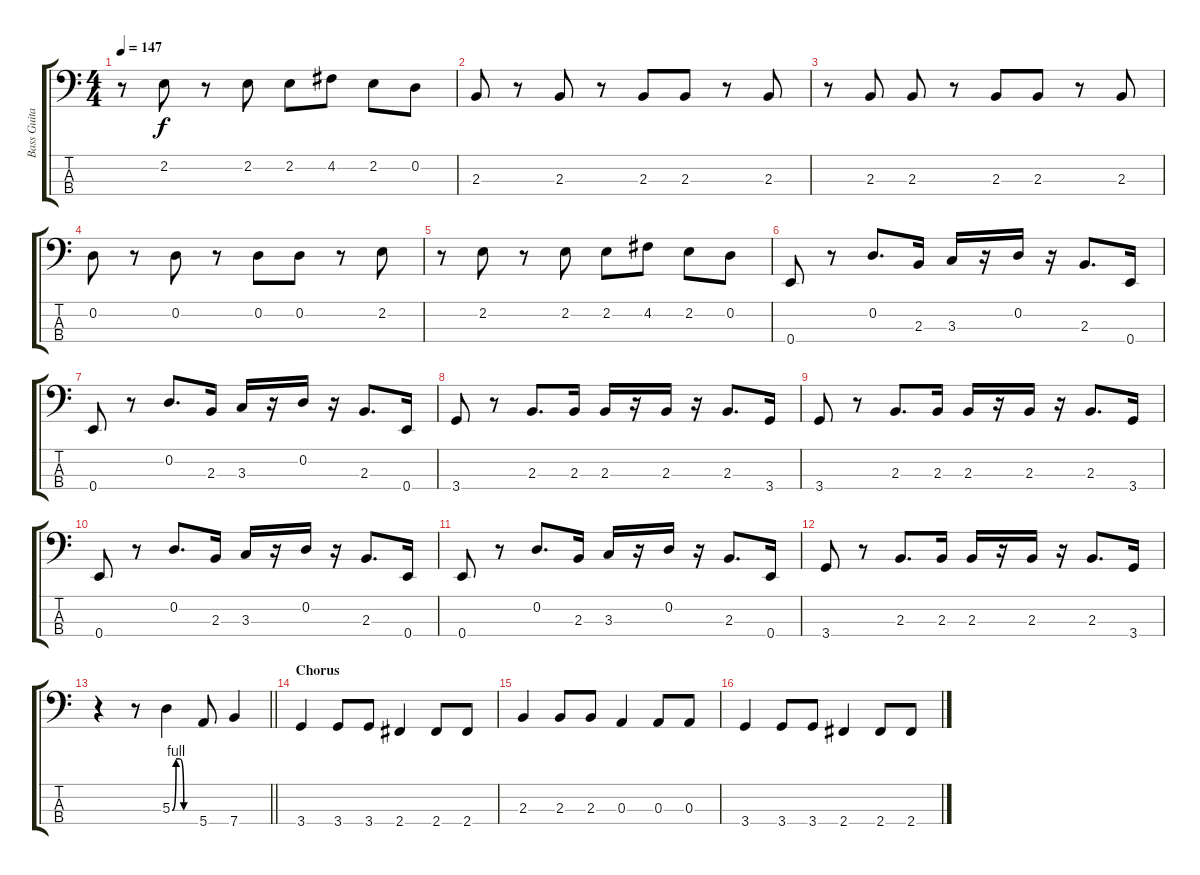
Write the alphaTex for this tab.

\track ("Bass Guitar" "Bass Guita") {instrument electricbassfinger}
\staff {score tabs}
\tuning (G2 D2 A1 E1) {hide}
\ts (4 4)
\tempo 147
\clef f4
\ks c
r.8{dy f} 2.2.8 r.8 2.2.8 2.2.8 4.2.8 2.2.8 0.2.8 |
2.3.8 r.8 2.3.8 r.8 2.3.8 2.3.8 r.8 2.3.8 |
r.8 2.3.8 2.3.8 r.8 2.3.8 2.3.8 r.8 2.3.8 |
0.2.8 r.8 0.2.8 r.8 0.2.8 0.2.8 r.8 2.2.8 |
r.8 2.2.8 r.8 2.2.8 2.2.8 4.2.8 2.2.8 0.2.8 |
0.4.8 r.8 0.2.8{d} 2.3.16 3.3.16 r.16 0.2.16 r.16 2.3.8{d} 0.4.16 |
0.4.8 r.8 0.2.8{d} 2.3.16 3.3.16 r.16 0.2.16 r.16 2.3.8{d} 0.4.16 |
3.4.8 r.8 2.3.8{d} 2.3.16 2.3.16 r.16 2.3.16 r.16 2.3.8{d} 3.4.16 |
3.4.8 r.8 2.3.8{d} 2.3.16 2.3.16 r.16 2.3.16 r.16 2.3.8{d} 3.4.16 |
0.4.8 r.8 0.2.8{d} 2.3.16 3.3.16 r.16 0.2.16 r.16 2.3.8{d} 0.4.16 |
0.4.8 r.8 0.2.8{d} 2.3.16 3.3.16 r.16 0.2.16 r.16 2.3.8{d} 0.4.16 |
3.4.8 r.8 2.3.8{d} 2.3.16 2.3.16 r.16 2.3.16 r.16 2.3.8{d} 3.4.16 |
\barLineRight lightlight
r.4 r.8 5.3{be (custom 0 0 10 4 20 4 30 0 60 0)}.4 5.4.8 7.4.4 |
\section ("" "Chorus")
3.4.4 3.4.8 3.4.8 2.4.4 2.4.8 2.4.8 |
2.3.4 2.3.8 2.3.8 0.3.4 0.3.8 0.3.8 |
3.4.4 3.4.8 3.4.8 2.4.4 2.4.8 2.4.8
